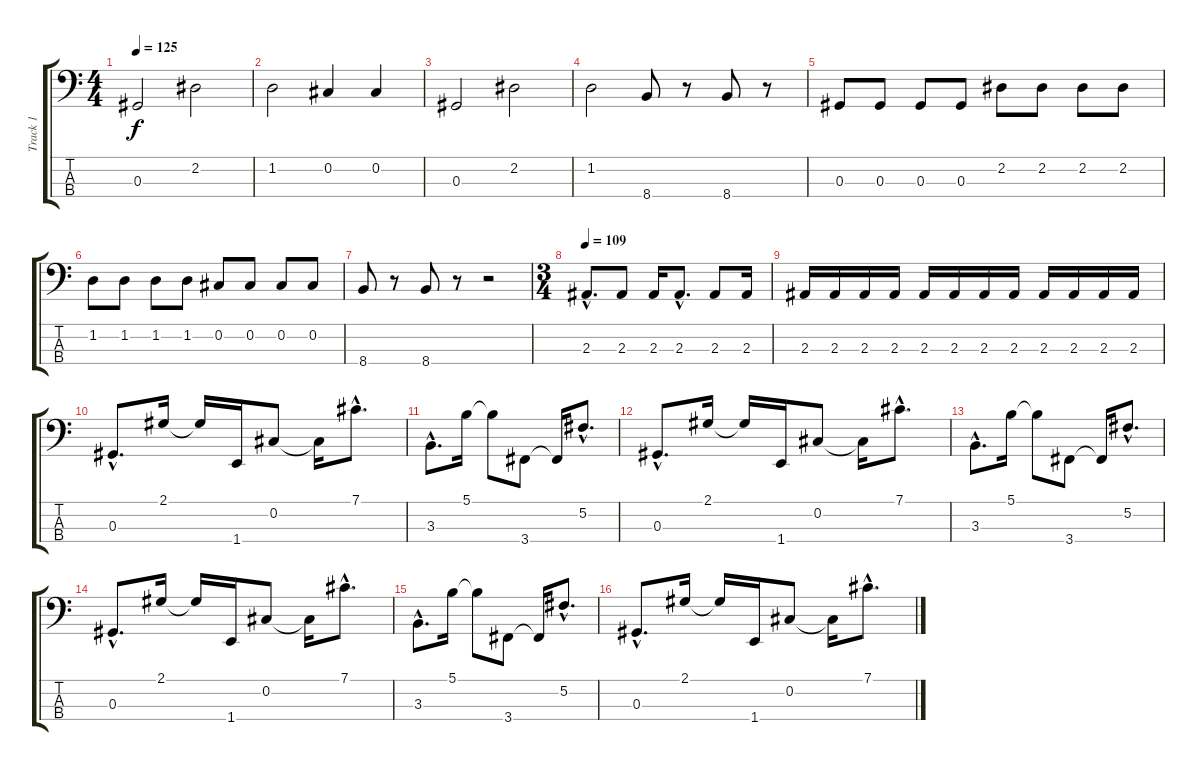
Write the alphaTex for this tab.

\track ("Track 1" "Track 1") {instrument electricbassfinger}
\staff {score tabs}
\tuning (Gb2 Db2 Ab1 Eb1) {hide}
\ts (4 4)
\tempo 125
\clef f4
\ks c
0.3.2{dy f} 2.2.2 |
1.2.2 0.2.4 0.2.4 |
0.3.2 2.2.2 |
1.2.2 8.4.8 r.8 8.4.8 r.8 |
0.3.8 0.3.8 0.3.8 0.3.8 2.2.8 2.2.8 2.2.8 2.2.8 |
1.2.8 1.2.8 1.2.8 1.2.8 0.2.8 0.2.8 0.2.8 0.2.8 |
8.4.8 r.8 8.4.8 r.8 r.2 |
\ts (3 4)
\tempo 109
2.3{hac}.8{d} 2.3.8 2.3.16 2.3{hac}.8{d} 2.3.8 2.3.16 |
2.3.16 2.3.16 2.3.16 2.3.16 2.3.16 2.3.16 2.3.16 2.3.16 2.3.16 2.3.16 2.3.16 2.3.16 |
0.3{hac}.8{d} 2.1.16 2.1{t}.16 1.4.16 0.2.8 0.2{t}.16 7.1{hac}.8{d} |
3.3{hac}.8{d} 5.1.16 5.1{t}.8 3.4.8 3.4{t}.16 5.2{hac}.8{d} |
0.3{hac}.8{d} 2.1.16 2.1{t}.16 1.4.16 0.2.8 0.2{t}.16 7.1{hac}.8{d} |
3.3{hac}.8{d} 5.1.16 5.1{t}.8 3.4.8 3.4{t}.16 5.2{hac}.8{d} |
0.3{hac}.8{d} 2.1.16 2.1{t}.16 1.4.16 0.2.8 0.2{t}.16 7.1{hac}.8{d} |
3.3{hac}.8{d} 5.1.16 5.1{t}.8 3.4.8 3.4{t}.16 5.2{hac}.8{d} |
0.3{hac}.8{d} 2.1.16 2.1{t}.16 1.4.16 0.2.8 0.2{t}.16 7.1{hac}.8{d}
